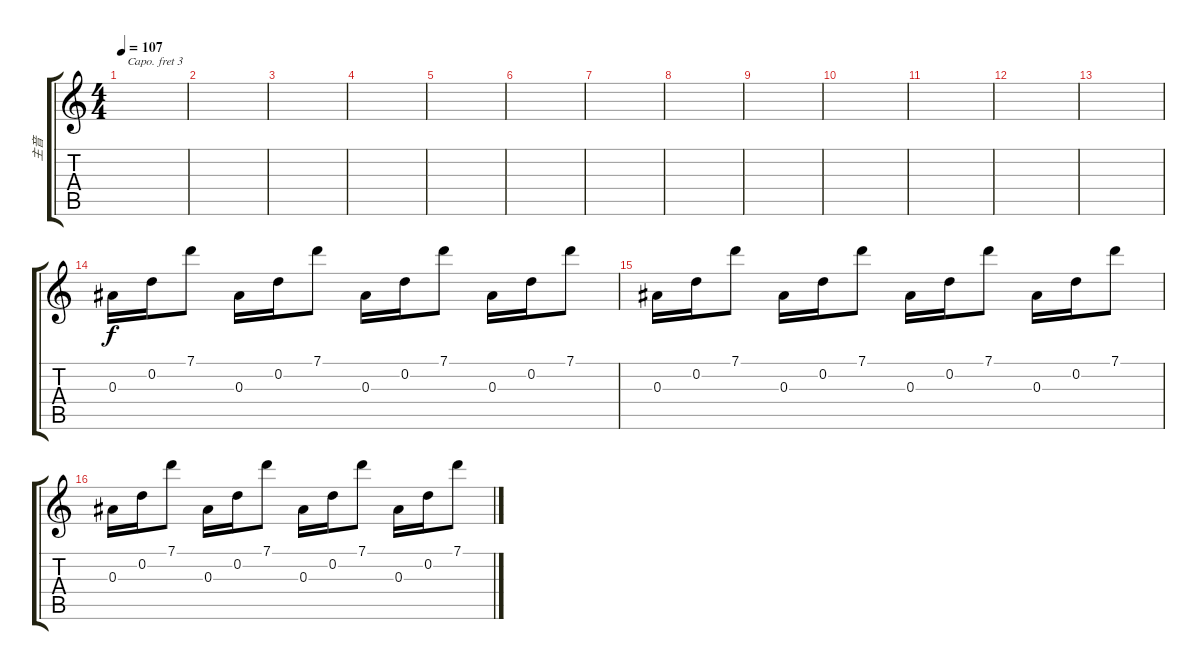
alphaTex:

\track ("主音" "主音") {instrument electricguitarmuted}
\staff {score tabs}
\capo 3
\tuning (E4 B3 G3 D3 A2 E2) {hide}
\ts (4 4)
\tempo 107
\clef g2
\ks c
|
|
|
|
|
|
|
|
|
|
|
|
|
0.3.16 0.2.16 7.1.8 0.3.16 0.2.16 7.1.8 0.3.16 0.2.16 7.1.8 0.3.16 0.2.16 7.1.8 |
0.3.16 0.2.16 7.1.8 0.3.16 0.2.16 7.1.8 0.3.16 0.2.16 7.1.8 0.3.16 0.2.16 7.1.8 |
0.3.16 0.2.16 7.1.8 0.3.16 0.2.16 7.1.8 0.3.16 0.2.16 7.1.8 0.3.16 0.2.16 7.1.8
